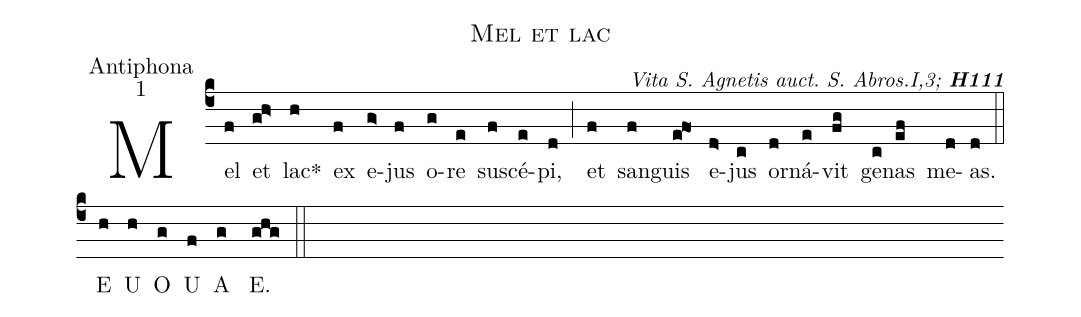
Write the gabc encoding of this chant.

name:Mel et lac;
office-part:Antiphona;
mode:1;
commentary:{\itshape\mdseries Vita S.\ Agnetis auct.\ S.\ Abros.I,3;\/} {\bfseries H111};
%%
(c4) Mel(f) et(gh>) lac<sp>*</sp>(h) ex(f) e(g>)jus(f) o(g)re(e) su(f)scé(e)pi,(d) (;)
et(f) san(f)guis(e!fo1) e(d>)jus(c) or(d)ná(e)vit(fg) ge(c)nas(ef) me(d)as.(d) (::)
<eu>  E(h) U(h) O(g) U(f) A(g ) E.(ghg) </eu> (::)
